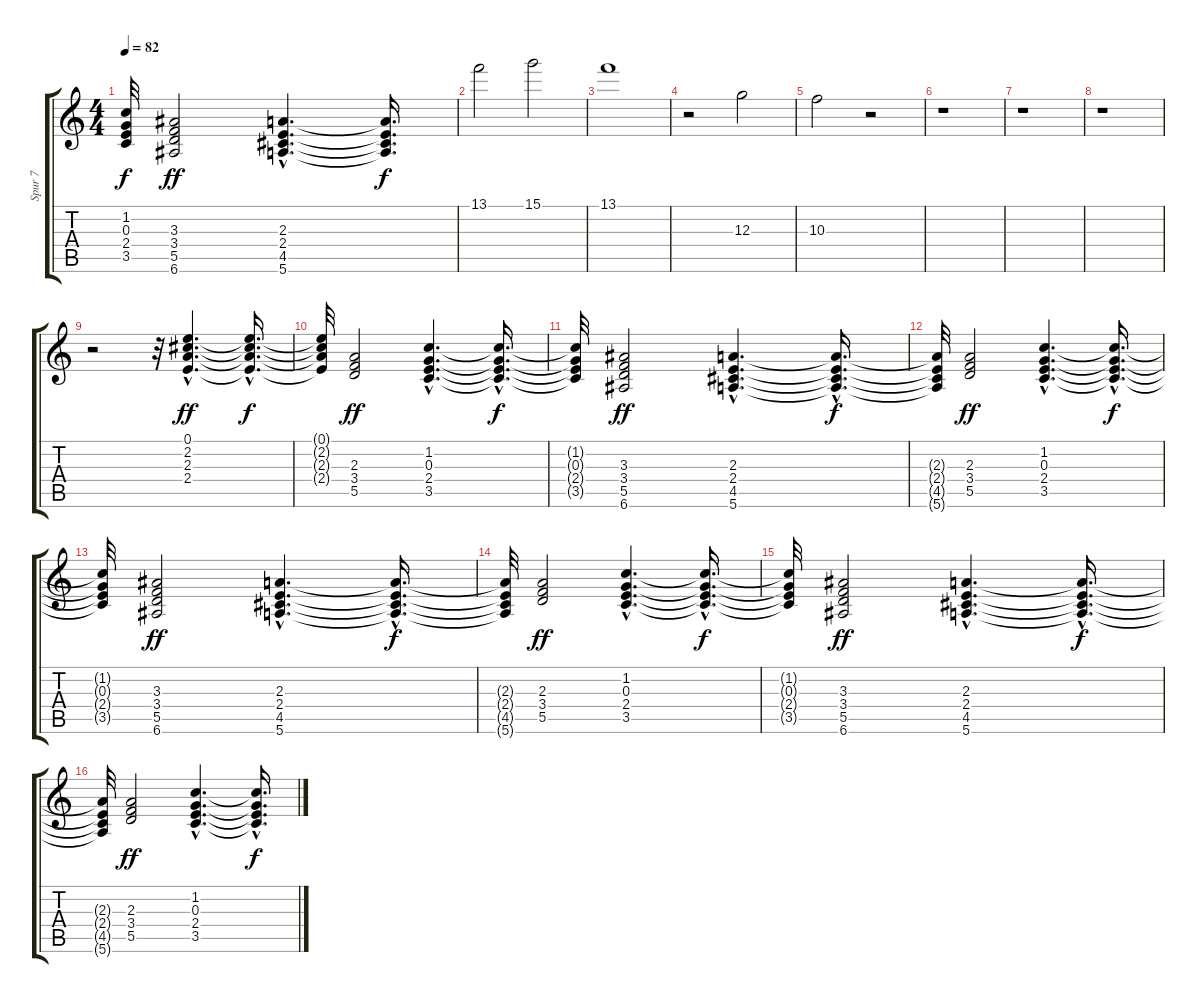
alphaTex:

\track ("Spur 7" "Spur 7") {instrument overdrivenguitar}
\staff {score tabs}
\tuning (E4 B3 G3 D3 A2 E2) {hide}
\ts (4 4)
\tempo 82
\clef g2
\ks c
(1.2{t} 0.3{t} 2.4{t} 3.5{t}).32{dy f} (3.3 3.4 5.5 6.6).2{dy ff} (2.3{hac} 2.4{hac} 4.5{hac} 5.6{hac}).4{d} (2.3{t} 2.4{t} 4.5{t} 5.6{t}).16{d dy f} |
13.1.2 15.1.2 |
13.1.1 |
r.2 12.3.2 |
10.3.2 r.2 |
r.1 |
r.1 |
r.1 |
r.2 r.32 (0.1{hac} 2.2{hac} 2.3{hac} 2.4{hac}).4{d dy ff} (0.1{hac t} 2.2{hac t} 2.3{hac t} 2.4{hac t}).16{d dy f} |
(0.1{t} 2.2{t} 2.3{t} 2.4{t}).32 (2.3 3.4 5.5).2{dy ff} (1.2{hac} 0.3{hac} 2.4{hac} 3.5{hac}).4{d} (1.2{hac t} 0.3{hac t} 2.4{hac t} 3.5{hac t}).16{d dy f} |
(1.2{t} 0.3{t} 2.4{t} 3.5{t}).32 (3.3 3.4 5.5 6.6).2{dy ff} (2.3{hac} 2.4{hac} 4.5{hac} 5.6{hac}).4{d} (2.3{hac t} 2.4{hac t} 4.5{hac t} 5.6{hac t}).16{d dy f} |
(2.3{t} 2.4{t} 4.5{t} 5.6{t}).32 (2.3 3.4 5.5).2{dy ff} (1.2{hac} 0.3{hac} 2.4{hac} 3.5{hac}).4{d} (1.2{hac t} 0.3{hac t} 2.4{hac t} 3.5{hac t}).16{d dy f} |
(1.2{t} 0.3{t} 2.4{t} 3.5{t}).32 (3.3 3.4 5.5 6.6).2{dy ff} (2.3{hac} 2.4{hac} 4.5{hac} 5.6{hac}).4{d} (2.3{hac t} 2.4{hac t} 4.5{hac t} 5.6{hac t}).16{d dy f} |
(2.3{t} 2.4{t} 4.5{t} 5.6{t}).32 (2.3 3.4 5.5).2{dy ff} (1.2{hac} 0.3{hac} 2.4{hac} 3.5{hac}).4{d} (1.2{hac t} 0.3{hac t} 2.4{hac t} 3.5{hac t}).16{d dy f} |
(1.2{t} 0.3{t} 2.4{t} 3.5{t}).32 (3.3 3.4 5.5 6.6).2{dy ff} (2.3{hac} 2.4{hac} 4.5{hac} 5.6{hac}).4{d} (2.3{hac t} 2.4{hac t} 4.5{hac t} 5.6{hac t}).16{d dy f} |
(2.3{t} 2.4{t} 4.5{t} 5.6{t}).32 (2.3 3.4 5.5).2{dy ff} (1.2{hac} 0.3{hac} 2.4{hac} 3.5{hac}).4{d} (1.2{hac t} 0.3{hac t} 2.4{hac t} 3.5{hac t}).16{d dy f}
